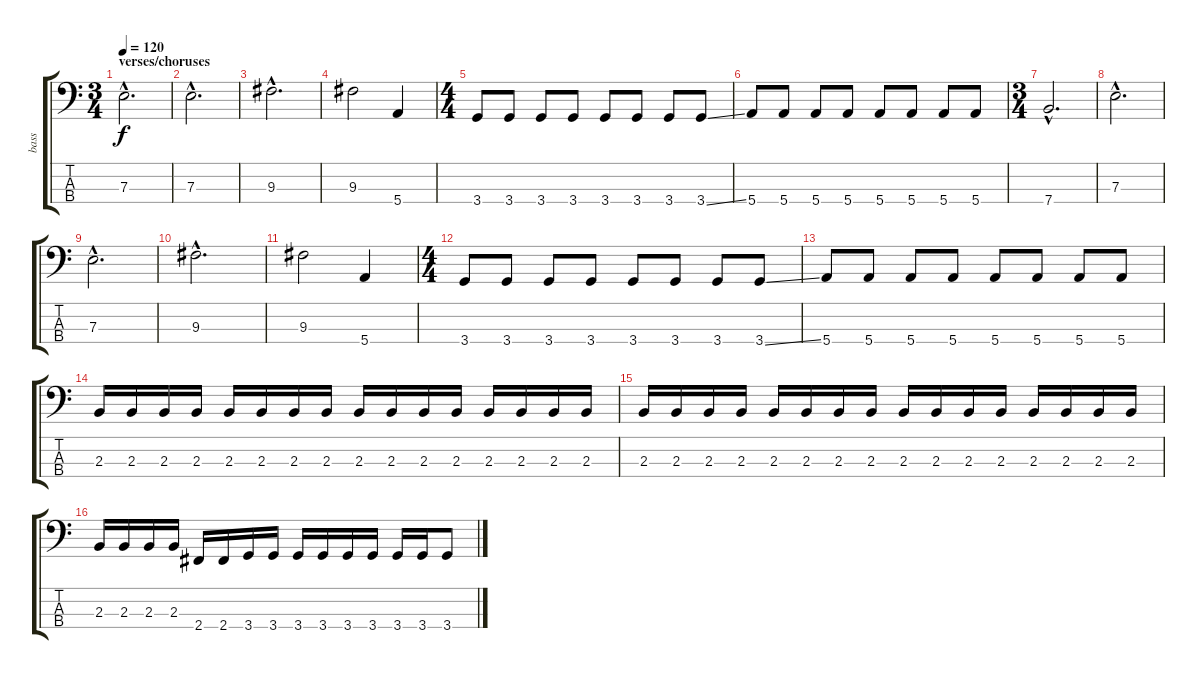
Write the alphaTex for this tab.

\track ("bass" "bass") {instrument electricbassfinger}
\staff {score tabs}
\tuning (G2 D2 A1 E1) {hide}
\ts (3 4)
\section ("" "verses/choruses")
\tempo 120
\clef f4
\ks c
7.3{hac}.2{d dy f} |
7.3{hac}.2{d} |
9.3{hac}.2{d} |
9.3.2 5.4.4 |
\ts (4 4)
3.4.8 3.4.8 3.4.8 3.4.8 3.4.8 3.4.8 3.4.8 3.4{ss}.8 |
5.4.8 5.4.8 5.4.8 5.4.8 5.4.8 5.4.8 5.4.8 5.4.8 |
\ts (3 4)
7.4{hac}.2{d} |
7.3{hac}.2{d} |
7.3{hac}.2{d} |
9.3{hac}.2{d} |
9.3.2 5.4.4 |
\ts (4 4)
3.4.8 3.4.8 3.4.8 3.4.8 3.4.8 3.4.8 3.4.8 3.4{ss}.8 |
5.4.8 5.4.8 5.4.8 5.4.8 5.4.8 5.4.8 5.4.8 5.4.8 |
2.3.16 2.3.16 2.3.16 2.3.16 2.3.16 2.3.16 2.3.16 2.3.16 2.3.16 2.3.16 2.3.16 2.3.16 2.3.16 2.3.16 2.3.16 2.3.16 |
2.3.16 2.3.16 2.3.16 2.3.16 2.3.16 2.3.16 2.3.16 2.3.16 2.3.16 2.3.16 2.3.16 2.3.16 2.3.16 2.3.16 2.3.16 2.3.16 |
2.3.16 2.3.16 2.3.16 2.3.16 2.4.16 2.4.16 3.4.16 3.4.16 3.4.16 3.4.16 3.4.16 3.4.16 3.4.16 3.4.16 3.4{ss}.8
